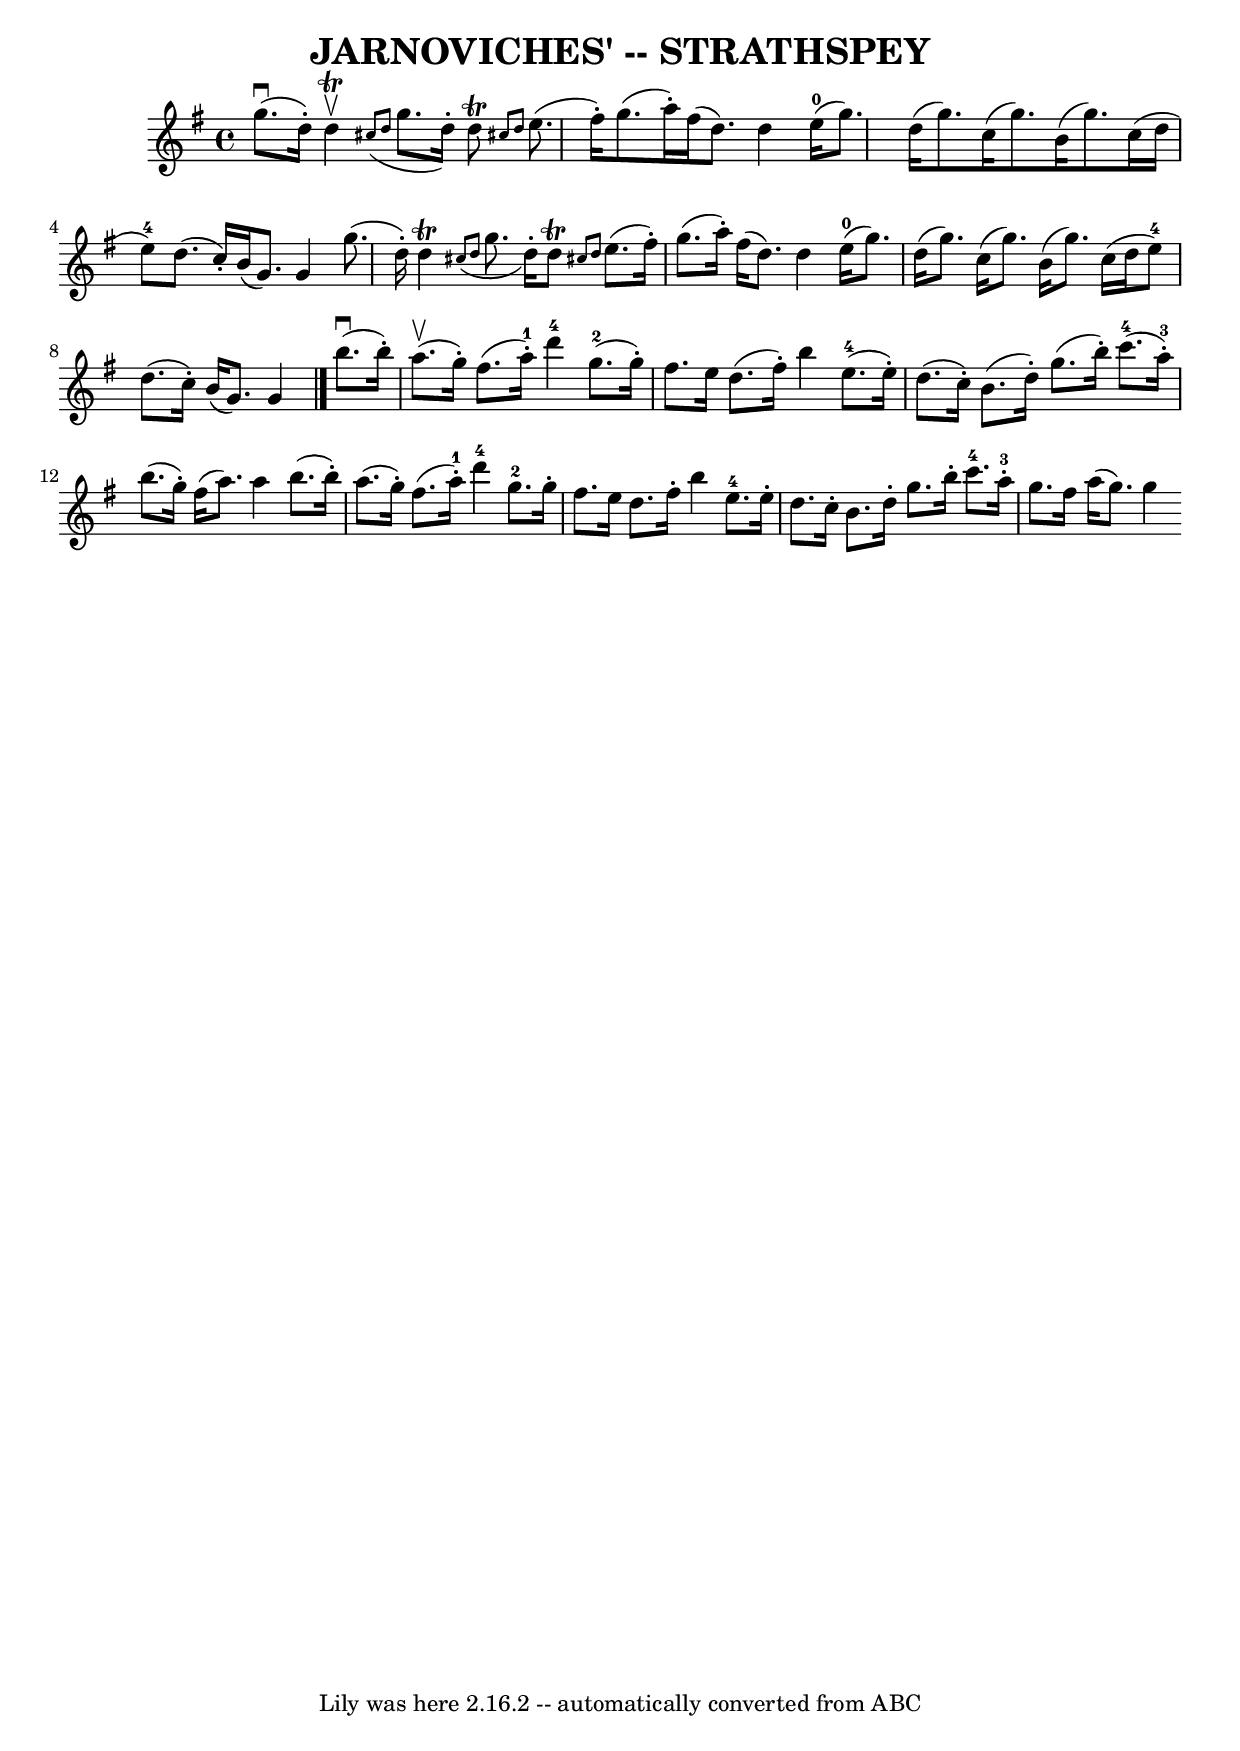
\version "2.16.2"
\include "Mammoth.ily"
\header {
  %% book = "Ryan's Mammoth Collection of Fiddle Tunes"
  crossRefNumber = "1"
  footnotes = ""
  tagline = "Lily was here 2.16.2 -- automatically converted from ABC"
  title = "JARNOVICHES' -- STRATHSPEY"

}
voicedefault =  {


  \override Staff.TimeSignature #'style = #'C
  \time 4/4 
  \key g \major
  g''8. (^\downbow d''16-.) d''4^\trill^\upbow   \grace { cis''8 (d''8  
			  } g''8. d''16-.) d''8^\trill \grace { cis''!8 d''8   		 }        |
  e''8. (fis''16-.)    g''8. (a''16-.) fis''16 (d''8.) d''4         |
  
  e''16-0(g''8.) d''16 (g''8.) c''16 (g''8.) b'16 (   g''8.)        |
  c''16 (d''16 e''8-4) d''8. (c''16-.) b'16 (g'8.) g'4    | |
  g''8. (d''16-.)   
  d''4^\trill   \grace { cis''8 (d''8  
		       } g''8. d''16-.) d''8^\trill \grace { cis''!8 d''8   		 }        |
  e''8. (fis''16-.)    g''8. (a''16-.) fis''16 (d''8.) d''4         |
  
  e''16-0(g''8.) d''16 (g''8.) c''16 (g''8.) b'16 (   g''8.)        |
  c''16 (d''16 e''8-4) d''8. (c''16-.) b'16 (g'8.) g'4    \bar "|." b''8. (^\downbow b''16-.)     a''8. (^\upbow g''16-.) fis''8. (a''16-1-.) d'''4-4      |
  g''8.-2(g''16-.) fis''8. e''16 d''8. (   fis''16-.) b''4         |
  e''8.-4(e''16-.) d''8. (   c''16-.) b'8. (d''16-.) g''8. (b''16-.)        |
  
  c'''8.-4(a''16-3-.) b''8. (g''16-.) fis''16 (a''8.)     a''4    |  |
  b''8. (b''16-.) a''8. (g''16-.)     fis''8. (a''16-1-.) d'''4-4        |
  g''8.-2      g''16-. fis''8. e''16 d''8. fis''16-. b''4         |
     e''8.-4 e''16-. d''8. c''16-. b'8. d''16-. g''8. b''16-.        |
  c'''8.-4 a''16-3-. g''8. fis''16 a''16 (   g''8.) g''4    \bar " |."   

}

\score{
  <<

    \context Staff="default"
    {
      \voicedefault 
      
    }

  >>
  \layout {
    
  }
  \midi {
  }

}
